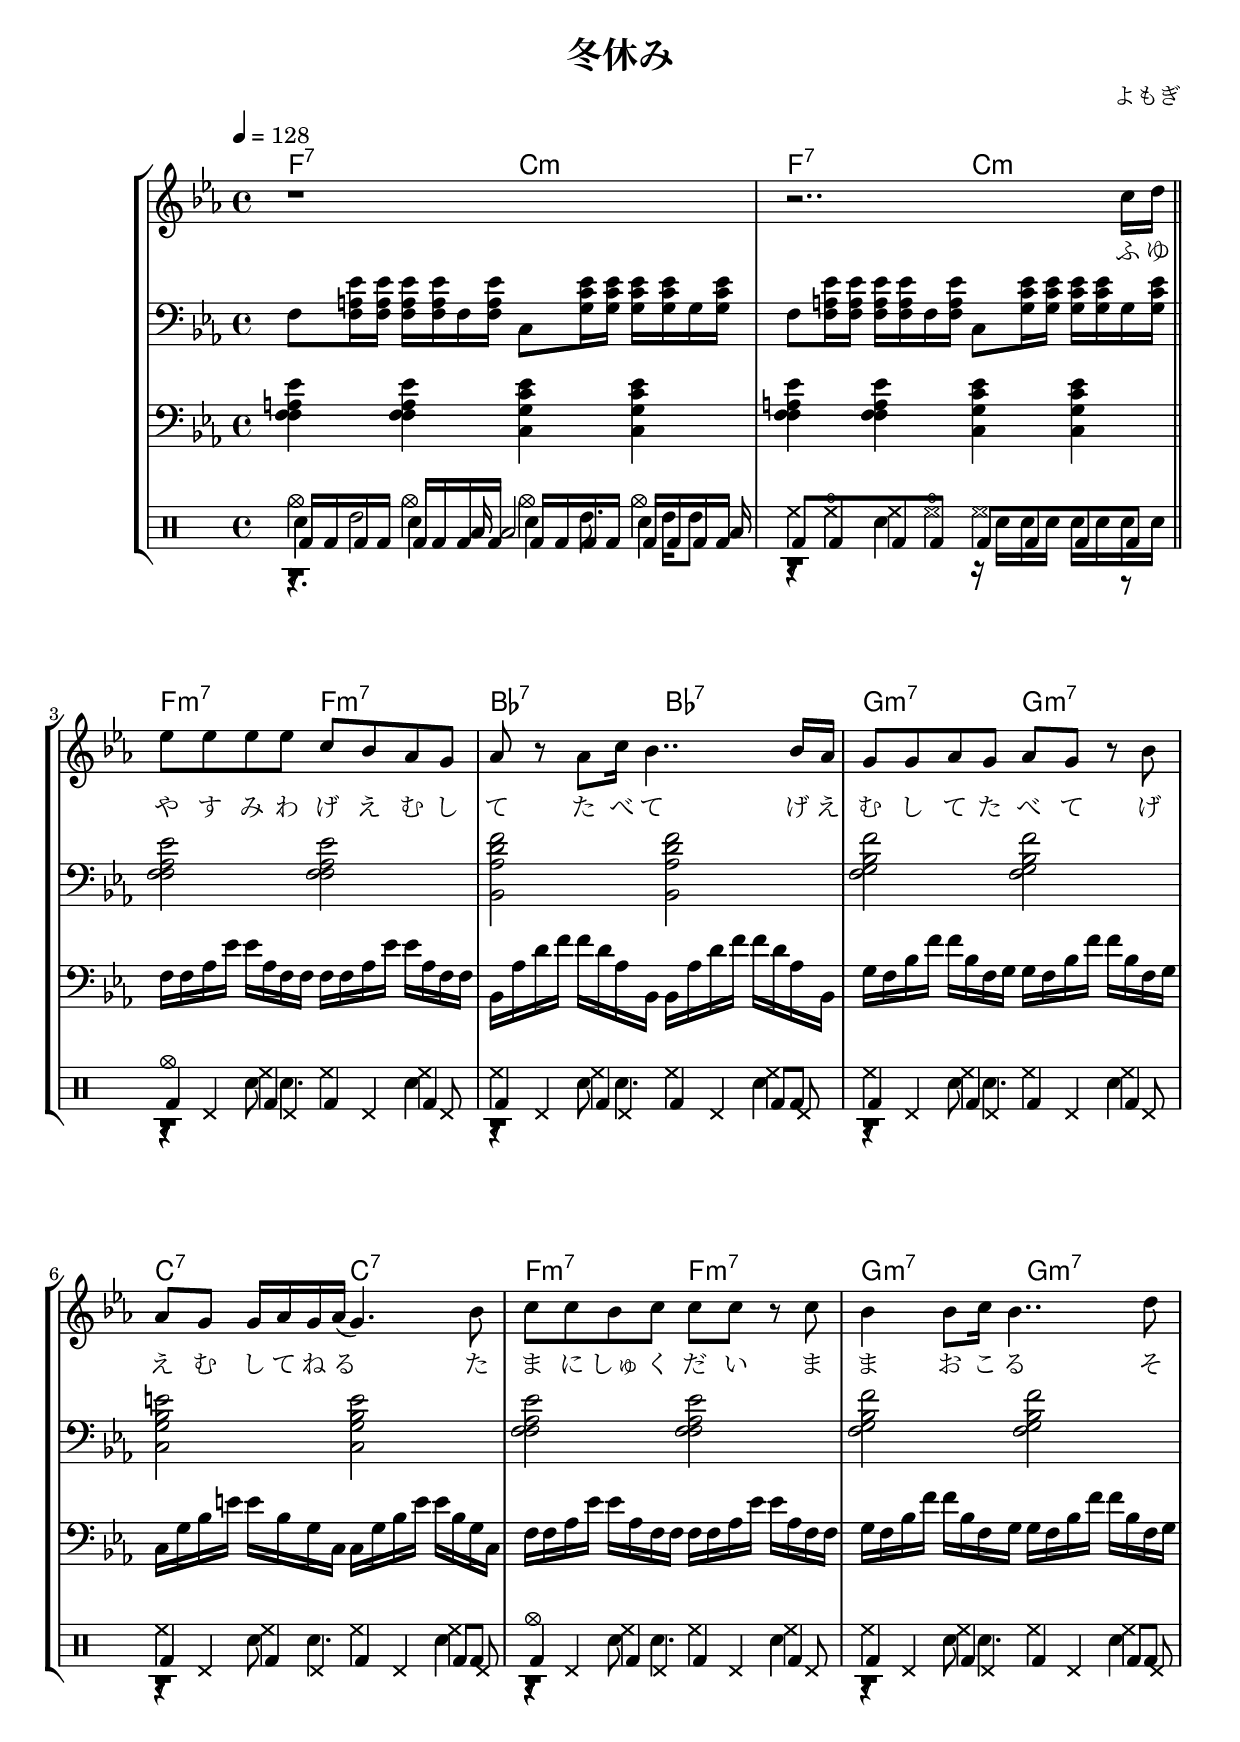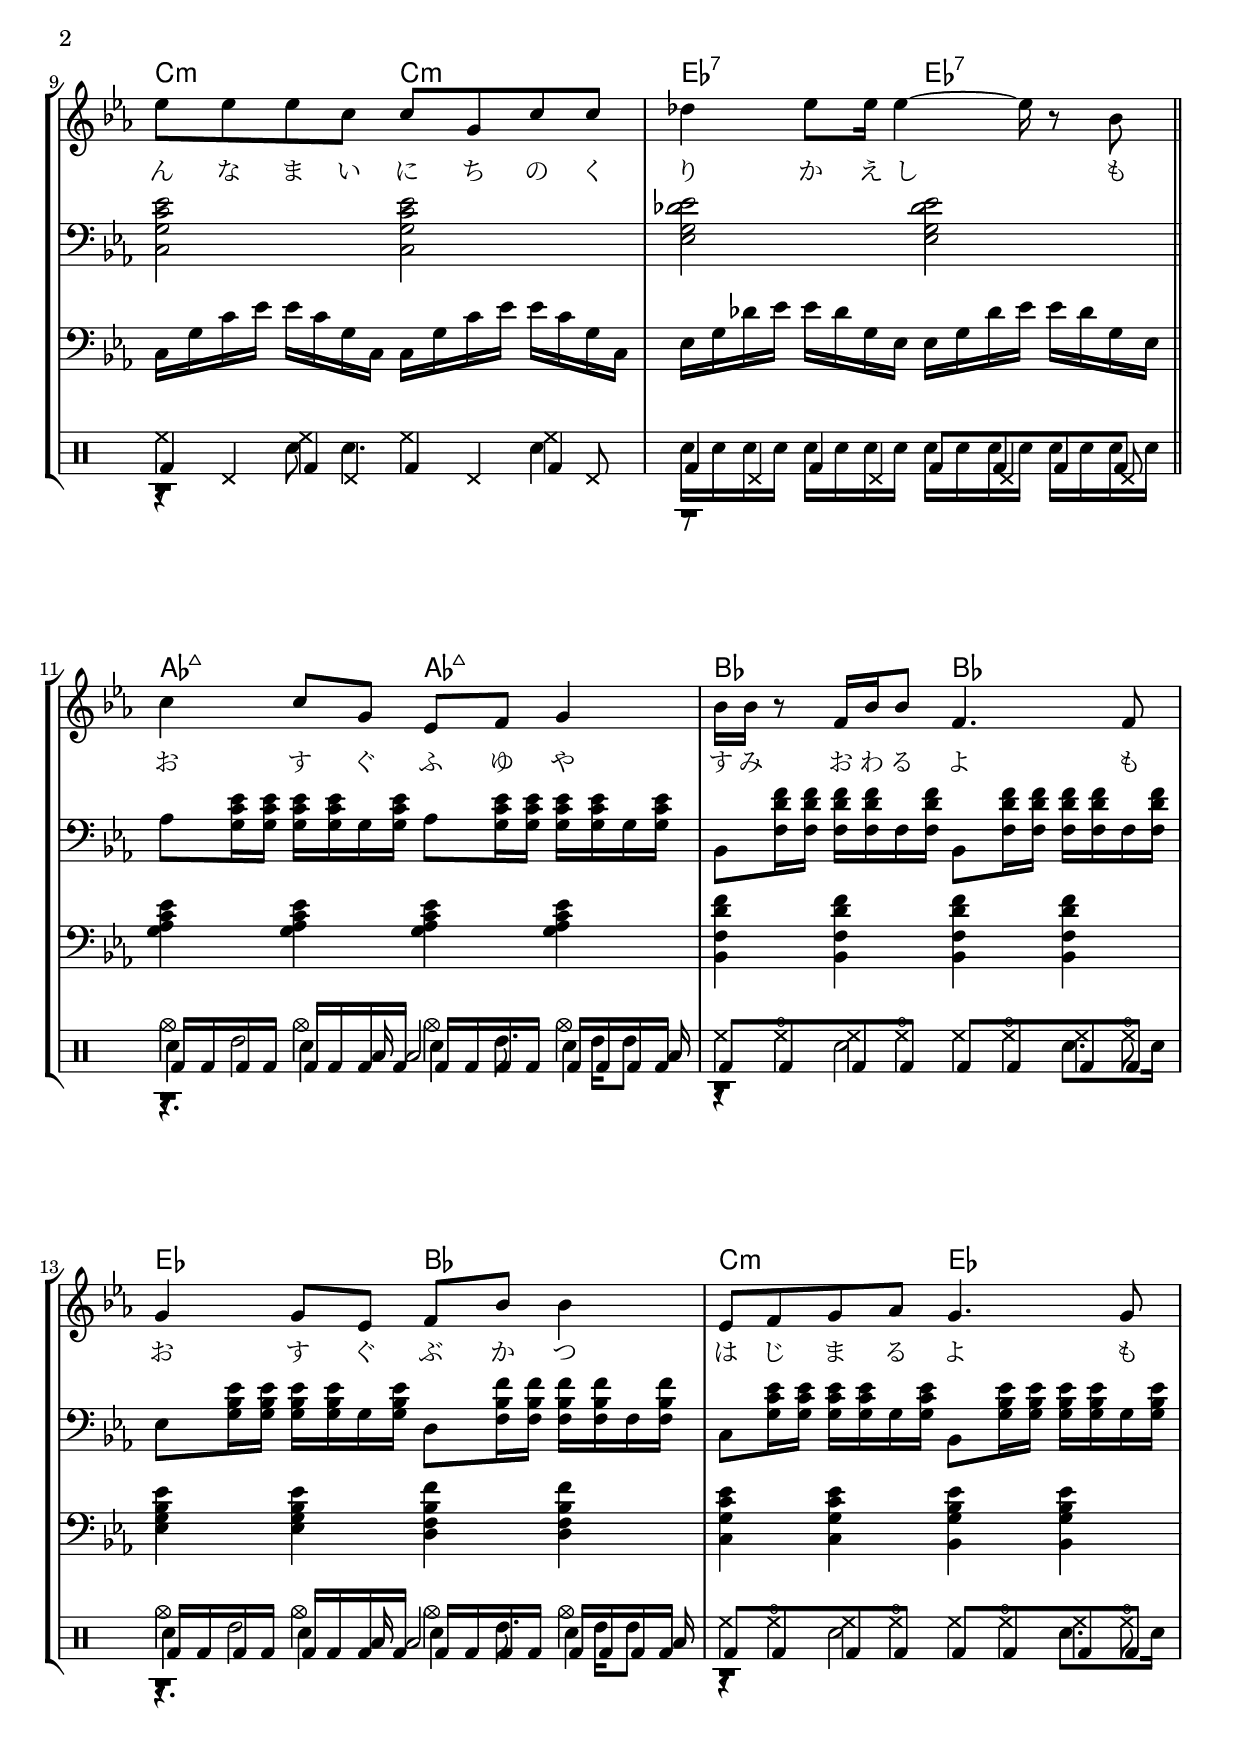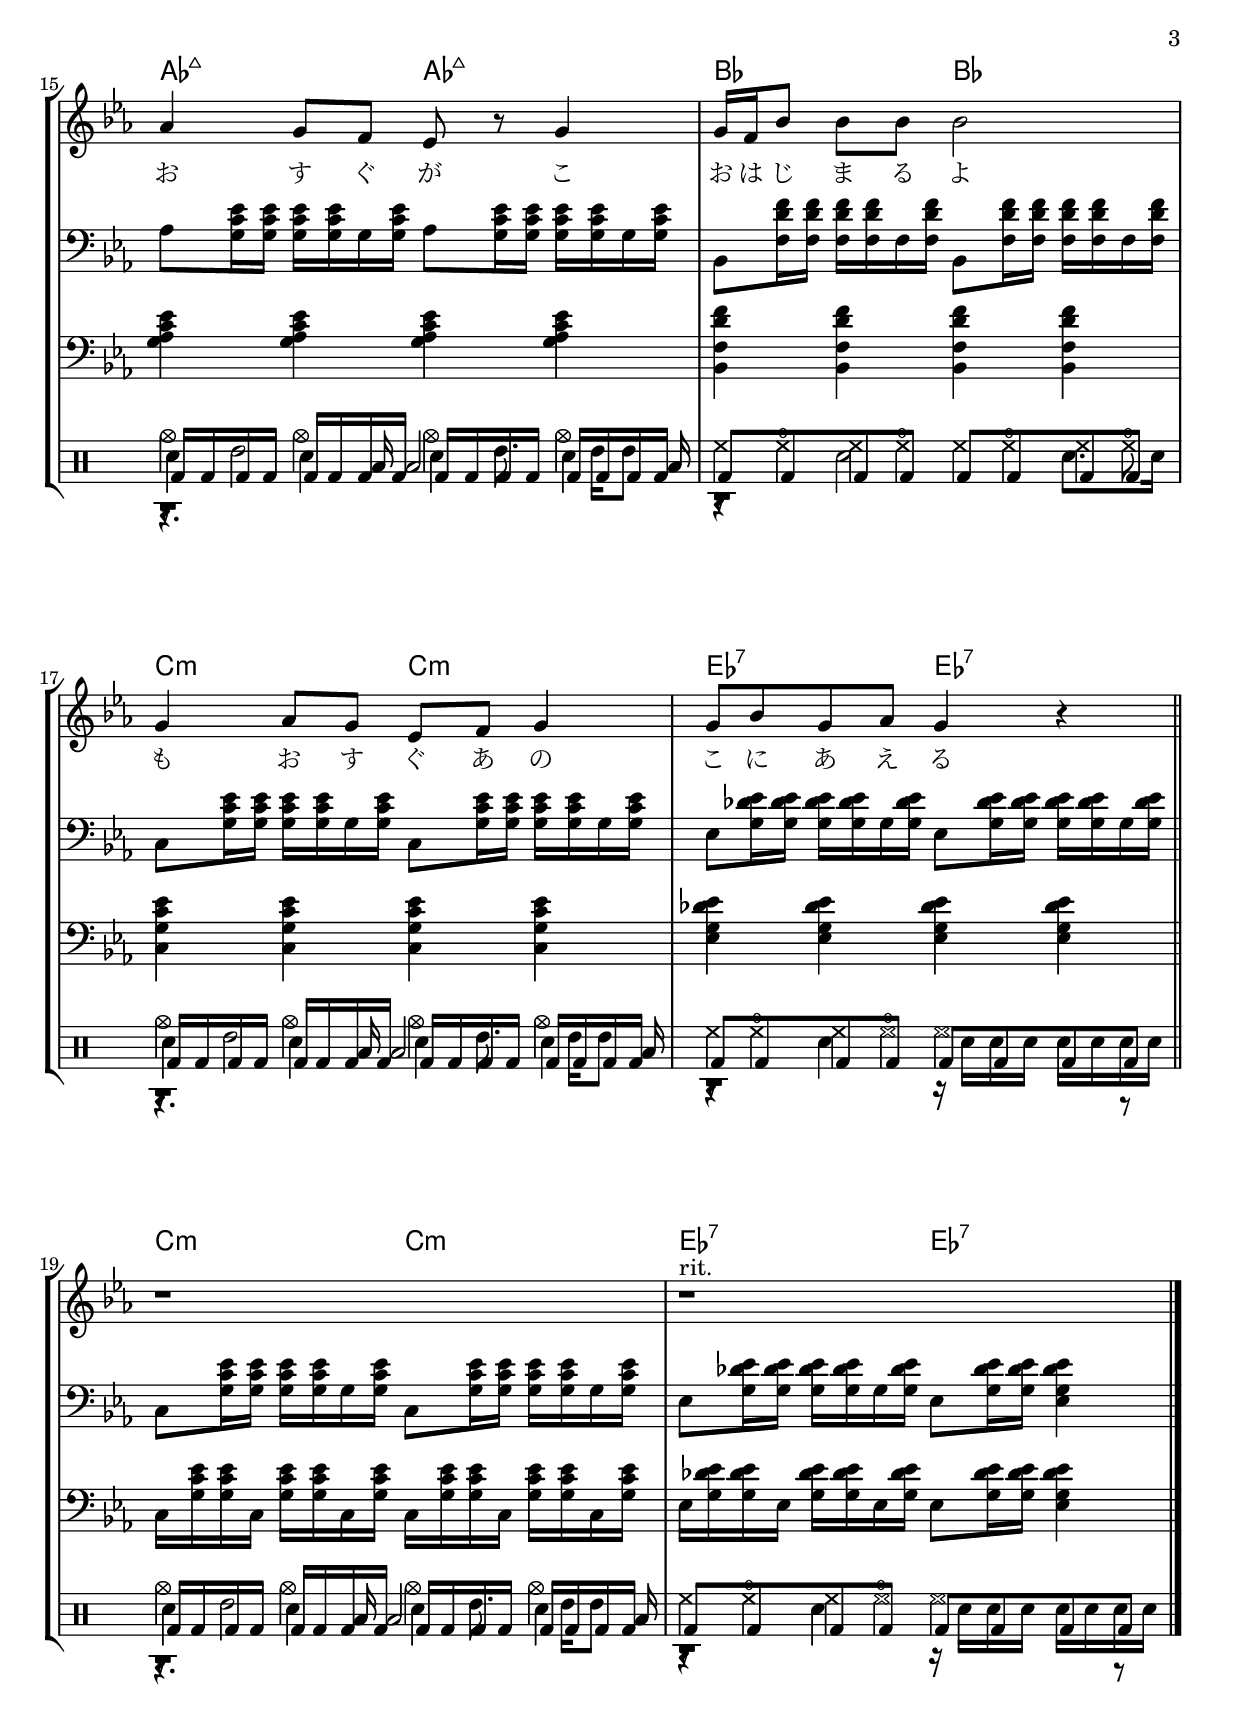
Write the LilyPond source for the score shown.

\version "2.12.1"

\header {
	title = \markup {冬休み}
	composer = \markup \center-column {よもぎ}
}

harmony = \chordmode {
	f2:7 c:m f:7 c:m 

	f:min7 f:min7 bes:7 bes:7 g:min7 g:min7 c:7 c:7 f:min7 f:min7 g:min7 g:min7 c:m c:m es:7 es:7 

	as:maj7 as:maj7 bes bes es bes c:m es as:maj7 as:maj7 bes bes c:m c:m es:7 es:7 

	c:m c:m es:7 es:7 
}

melody = {
	\key es \major
	\tempo 4 = 128
	r1 | r2.. 
	\set Staff.midiInstrument = #"mmi0.38"
	c''16  d''16 
	es''8  es''8  es''8  es''8  c''8  bes'8  as'8  g'8 
	as'8  r8  as'8  c''16  bes'4..  bes'16  as'16 
	g'8  g'8  as'8  g'8  as'8  g'8  r8  bes'8 
	as'8  g'8  g'16  as'16  g'16  as'16  (g'4.)  bes'8 
	c''8  c''8  bes'8  c''8  c''8  c''8  r8  c''8 
	bes'4  bes'8  c''16  bes'4..  d''8 
	es''8  es''8  es''8  c''8  c''8  g'8  c''8  c''8 
	des''4  es''8  es''16  es''4~es''16  	r8 	\set Staff.midiInstrument = #"mmi0.38"
	bes'8 
	c''4  c''8  g'8  es'8  f'8  g'4 
	bes'16  bes'16  r8  f'16  bes'16  bes'8  f'4.  f'8 
	g'4  g'8  es'8  f'8  bes'8  bes'4 
	es'8  f'8  g'8  as'8  g'4.  g'8 
	as'4  g'8  f'8  es'8  r8  g'4 
	g'16  f'16  bes'8  bes'8  bes'8  bes'2 
	g'4  as'8  g'8  es'8  f'8  g'4 
	g'8  bes'8  g'8  as'8  g'4  	r4 	r1 | r1^"rit." \bar "|."
}

words = \lyricmode {
	
	ふ  ゆ  や  す  み  わ  げ  え  む  し  て  た  べ  て  げ  え  む  し  て  た  べ  て  げ  え  む  し  て  ね  る  た  ま  に  しゅ  く  だ  い  ま  ま  お  こ  る  そ  ん  な  ま  い  に  ち  の  く  り  か  え  し  
	も  お  す  ぐ  ふ  ゆ  や  す  み  お  わ  る  よ  も  お  す  ぐ  ぶ  か  つ  は  じ  ま  る  よ  も  お  す  ぐ  が  こ  お  は  じ  ま  る  よ  も  お  す  ぐ  あ  の  こ  に  あ  え  る  
	
}

tempochange = {
	\tempo 4 = 128
	r1 | r1 \bar "||"
	\tempo 4 = 128
	r1 | r1 | r1 | r1 | r1 | r1 | r1 | r1 \bar "||"
	\tempo 4 = 128
	r1 | r1 | r1 | r1 | r1 | r1 | r1 | r1 \bar "||"
	\tempo 4 = 128
	r1 | \tempo 4 = 96 r2 \tempo 4 = 85 r2 \bar "|."
}

mainacc = {
	\clef bass
	\set Staff.midiInstrument = #"Rock Organ"
	\key es \major
	\tempo 4 = 128
	f8 <f a es'>16 <f a es'>16   <f a es'>16 <f a es'>16   f16 <f a es'>16
	c8 <g c' es'>16 <g c' es'>16   <g c' es'>16 <g c' es'>16   g16 <g c' es'>16
	f8 <f a es'>16 <f a es'>16   <f a es'>16 <f a es'>16   f16 <f a es'>16
	c8 <g c' es'>16 <g c' es'>16   <g c' es'>16 <g c' es'>16   g16 <g c' es'>16
	\bar "||"

	\set Staff.midiInstrument = #"FX 1 (rain)"
	<f f as es'>2
	<f f as es'>2
	<bes, as d' f'>2
	<bes, as d' f'>2
	<g f bes f'>2
	<g f bes f'>2
	<c g bes e'>2
	<c g bes e'>2
	<f f as es'>2
	<f f as es'>2
	<g f bes f'>2
	<g f bes f'>2
	<c g c' es'>2
	<c g c' es'>2
	<es g des' es'>2
	<es g des' es'>2
	\bar "||"

	\set Staff.midiInstrument = #"FX 1 (rain)"
	as8 <g c' es'>16 <g c' es'>16   <g c' es'>16 <g c' es'>16   g16 <g c' es'>16
	as8 <g c' es'>16 <g c' es'>16   <g c' es'>16 <g c' es'>16   g16 <g c' es'>16
	bes,8 <f d' f'>16 <f d' f'>16   <f d' f'>16 <f d' f'>16   f16 <f d' f'>16
	bes,8 <f d' f'>16 <f d' f'>16   <f d' f'>16 <f d' f'>16   f16 <f d' f'>16
	es8 <g bes es'>16 <g bes es'>16   <g bes es'>16 <g bes es'>16   g16 <g bes es'>16
	d8 <f bes f'>16 <f bes f'>16   <f bes f'>16 <f bes f'>16   f16 <f bes f'>16
	c8 <g c' es'>16 <g c' es'>16   <g c' es'>16 <g c' es'>16   g16 <g c' es'>16
	bes,8 <g bes es'>16 <g bes es'>16   <g bes es'>16 <g bes es'>16   g16 <g bes es'>16
	as8 <g c' es'>16 <g c' es'>16   <g c' es'>16 <g c' es'>16   g16 <g c' es'>16
	as8 <g c' es'>16 <g c' es'>16   <g c' es'>16 <g c' es'>16   g16 <g c' es'>16
	bes,8 <f d' f'>16 <f d' f'>16   <f d' f'>16 <f d' f'>16   f16 <f d' f'>16
	bes,8 <f d' f'>16 <f d' f'>16   <f d' f'>16 <f d' f'>16   f16 <f d' f'>16
	c8 <g c' es'>16 <g c' es'>16   <g c' es'>16 <g c' es'>16   g16 <g c' es'>16
	c8 <g c' es'>16 <g c' es'>16   <g c' es'>16 <g c' es'>16   g16 <g c' es'>16
	es8 <g des' es'>16 <g des' es'>16   <g des' es'>16 <g des' es'>16   g16 <g des' es'>16
	es8 <g des' es'>16 <g des' es'>16   <g des' es'>16 <g des' es'>16   g16 <g des' es'>16
	\bar "||"

	\set Staff.midiInstrument = #"FX 1 (rain)"
	c8 <g c' es'>16 <g c' es'>16   <g c' es'>16 <g c' es'>16   g16 <g c' es'>16
	c8 <g c' es'>16 <g c' es'>16   <g c' es'>16 <g c' es'>16   g16 <g c' es'>16
	es8 <g des' es'>16 <g des' es'>16   <g des' es'>16 <g des' es'>16   g16 <g des' es'>16
	es8 <g des' es'>16 <g des' es'>16 <es g des' es'>4
	\bar "|."
}

subacc = {
	\clef bass
	\set Staff.midiInstrument = #"String Ensemble 1"
	\key es \major
	\tempo 4 = 128
	<f f a es'>4 <f f a es'>4
	<c g c' es'>4 <c g c' es'>4
	<f f a es'>4 <f f a es'>4
	<c g c' es'>4 <c g c' es'>4
	\bar "||"

	\set Staff.midiInstrument = #"Trumpet"
	f16 f as es' es' as f f
	f16 f as es' es' as f f
	bes,16 as d' f' f' d' as bes,
	bes,16 as d' f' f' d' as bes,
	g16 f bes f' f' bes f g
	g16 f bes f' f' bes f g
	c16 g bes e' e' bes g c
	c16 g bes e' e' bes g c
	f16 f as es' es' as f f
	f16 f as es' es' as f f
	g16 f bes f' f' bes f g
	g16 f bes f' f' bes f g
	c16 g c' es' es' c' g c
	c16 g c' es' es' c' g c
	es16 g des' es' es' des' g es
	es16 g des' es' es' des' g es
	\bar "||"

	\set Staff.midiInstrument = #"String Ensemble 2"
	<as g c' es'>4 <as g c' es'>4
	<as g c' es'>4 <as g c' es'>4
	<bes, f d' f'>4 <bes, f d' f'>4
	<bes, f d' f'>4 <bes, f d' f'>4
	<es g bes es'>4 <es g bes es'>4
	<d f bes f'>4 <d f bes f'>4
	<c g c' es'>4 <c g c' es'>4
	<bes, g bes es'>4 <bes, g bes es'>4
	<as g c' es'>4 <as g c' es'>4
	<as g c' es'>4 <as g c' es'>4
	<bes, f d' f'>4 <bes, f d' f'>4
	<bes, f d' f'>4 <bes, f d' f'>4
	<c g c' es'>4 <c g c' es'>4
	<c g c' es'>4 <c g c' es'>4
	<es g des' es'>4 <es g des' es'>4
	<es g des' es'>4 <es g des' es'>4
	\bar "||"

	\set Staff.midiInstrument = #"String Ensemble 1"
	c16 <g c' es'>16 <g c' es'>16 c16   <g c' es'>16 <g c' es'>16 c16 <g c' es'>16
	c16 <g c' es'>16 <g c' es'>16 c16   <g c' es'>16 <g c' es'>16 c16 <g c' es'>16
	es16 <g des' es'>16 <g des' es'>16 es16   <g des' es'>16 <g des' es'>16 es16 <g des' es'>16
	es8 <g des' es'>16 <g des' es'>16 <es g des' es'>4
	\bar "|."
}

percA = {
	\drummode {
	r1  |hh4 hh4 hh2  \bar "||"
	r4 hh4 hh4 hh4  |hh4 hh4 hh4 hh4  |hh4 hh4 hh4 hh4  |hh4 hh4 hh4 hh4  |r4 hh4 hh4 hh4  |hh4 hh4 hh4 hh4  |hh4 hh4 hh4 hh4  |r1  \bar "||"
	r1  |hh4 hh4 hh4 hh4  |r1  |hh4 hh4 hh4 hh4  |r1  |hh4 hh4 hh4 hh4  |r1  |hh4 hh4 hh2  \bar "||"
	r1  |hh4 hh4 hh2  \bar "|."
	}
}

percB = {
	\drummode {
	sn4 sn4 sn4 sn4  |r4 sn4 r16 sn16 sn16 sn16 sn16 sn16 sn16 sn16  \bar "||"
	r4 sn8 sn4. sn4  |r4 sn8 sn4. sn4  |r4 sn8 sn4. sn4  |r4 sn8 sn4. sn4  |r4 sn8 sn4. sn4  |r4 sn8 sn4. sn4  |r4 sn8 sn4. sn4  |sn16 sn16 sn16 sn16 sn16 sn16 sn16 sn16 sn16 sn16 sn16 sn16 sn16 sn16 sn16 sn16  \bar "||"
	sn4 sn4 sn4 sn4  |r4 sn2 sn8. sn16  |sn4 sn4 sn4 sn4  |r4 sn2 sn8. sn16  |sn4 sn4 sn4 sn4  |r4 sn2 sn8. sn16  |sn4 sn4 sn4 sn4  |r4 sn4 r16 sn16 sn16 sn16 sn16 sn16 sn16 sn16  \bar "||"
	sn4 sn4 sn4 sn4  |r4 sn4 r16 sn16 sn16 sn16 sn16 sn16 sn16 sn16  \bar "|."
	}
}

percC = {
	\drummode {
	bd16 bd16 bd16 bd16 bd16 bd16 bd16 bd16 bd16 bd16 bd16 bd16 bd16 bd16 bd16 bd16  |bd8 bd8 bd8 bd8 bd8 bd8 bd8 bd8  \bar "||"
	bd4 bd4 bd4 bd4  |bd4 bd4 bd4 bd8 bd8  |bd4 bd4 bd4 bd4  |bd4 bd4 bd4 bd8 bd8  |bd4 bd4 bd4 bd4  |bd4 bd4 bd4 bd8 bd8  |bd4 bd4 bd4 bd4  |bd4 bd4 bd8 bd8 bd8 bd8  \bar "||"
	bd16 bd16 bd16 bd16 bd16 bd16 bd16 bd16 bd16 bd16 bd16 bd16 bd16 bd16 bd16 bd16  |bd8 bd8 bd8 bd8 bd8 bd8 bd8 bd8  |bd16 bd16 bd16 bd16 bd16 bd16 bd16 bd16 bd16 bd16 bd16 bd16 bd16 bd16 bd16 bd16  |bd8 bd8 bd8 bd8 bd8 bd8 bd8 bd8  |bd16 bd16 bd16 bd16 bd16 bd16 bd16 bd16 bd16 bd16 bd16 bd16 bd16 bd16 bd16 bd16  |bd8 bd8 bd8 bd8 bd8 bd8 bd8 bd8  |bd16 bd16 bd16 bd16 bd16 bd16 bd16 bd16 bd16 bd16 bd16 bd16 bd16 bd16 bd16 bd16  |bd8 bd8 bd8 bd8 bd8 bd8 bd8 bd8  \bar "||"
	bd16 bd16 bd16 bd16 bd16 bd16 bd16 bd16 bd16 bd16 bd16 bd16 bd16 bd16 bd16 bd16  |bd8 bd8 bd8 bd8 bd8 bd8 bd8 bd8  \bar "|."
	}
}

percD = {
	\drummode {
	r1  |r8 hho4 hho2 r8  \bar "||"
	r8 hhp4 hhp4 hhp4 hhp8  |r8 hhp4 hhp4 hhp4 hhp8  |r8 hhp4 hhp4 hhp4 hhp8  |r8 hhp4 hhp4 hhp4 hhp8  |r8 hhp4 hhp4 hhp4 hhp8  |r8 hhp4 hhp4 hhp4 hhp8  |r8 hhp4 hhp4 hhp4 hhp8  |r8 hhp4 hhp4 hhp4 hhp8  \bar "||"
	r1  |r8 hho4 hho4 hho4 hho8  |r1  |r8 hho4 hho4 hho4 hho8  |r1  |r8 hho4 hho4 hho4 hho8  |r1  |r8 hho4 hho2 r8  \bar "||"
	r1  |r8 hho4 hho2 r8  \bar "|."
	}
}

percE = {
	\drummode {
	cymc4 cymc4 cymc4 cymc4  |r1 \bar "||"
	cymc1  |r1 |r1 |r1 |cymc1  |r1 |r1 |r1 \bar "||"
	cymc4 cymc4 cymc4 cymc4  |r1 |cymc4 cymc4 cymc4 cymc4  |r1 |cymc4 cymc4 cymc4 cymc4  |r1 |cymc4 cymc4 cymc4 cymc4  |r1 \bar "||"
	cymc4 cymc4 cymc4 cymc4  |r1 \bar "|."
	}
}

percF = {
	\drummode {
	r8 tommh2 tommh8. tommh16 tommh8  |r1 \bar "||"
	r1 | r1 | r1 | r1 | r1 | r1 | r1 | r1 \bar "||"
	r8 tommh2 tommh8. tommh16 tommh8  |r1 |r8 tommh2 tommh8. tommh16 tommh8  |r1 |r8 tommh2 tommh8. tommh16 tommh8  |r1 |r8 tommh2 tommh8. tommh16 tommh8  |r1 \bar "||"
	r8 tommh2 tommh8. tommh16 tommh8  |r1 \bar "|."
	}
}

percG = {
	\drummode {
	r4. toml16 toml2 toml16  |r1 \bar "||"
	r1 | r1 | r1 | r1 | r1 | r1 | r1 | r1 \bar "||"
	r4. toml16 toml2 toml16  |r1 |r4. toml16 toml2 toml16  |r1 |r4. toml16 toml2 toml16  |r1 |r4. toml16 toml2 toml16  |r1 \bar "||"
	r4. toml16 toml2 toml16  |r1 \bar "|."
	}
}

\score {
	<<
		\new StaffGroup <<
			\new ChordNames {\harmony}
			\new Voice = "melody" {\melody}
			\new Lyrics \lyricsto "melody" \words
			\new Staff = "mainacc" {\mainacc}
			\new Staff = "subacc" {\subacc}
			\new DrumStaff <<
				\new DrumVoice {\percA}
				\new DrumVoice {\percB}
				\new DrumVoice {\percC}
				\new DrumVoice {\percD}
				\new DrumVoice {\percE}
				\new DrumVoice {\percF}
				\new DrumVoice {\percG}
			>>
		>>
	>>
	\layout { }
}
